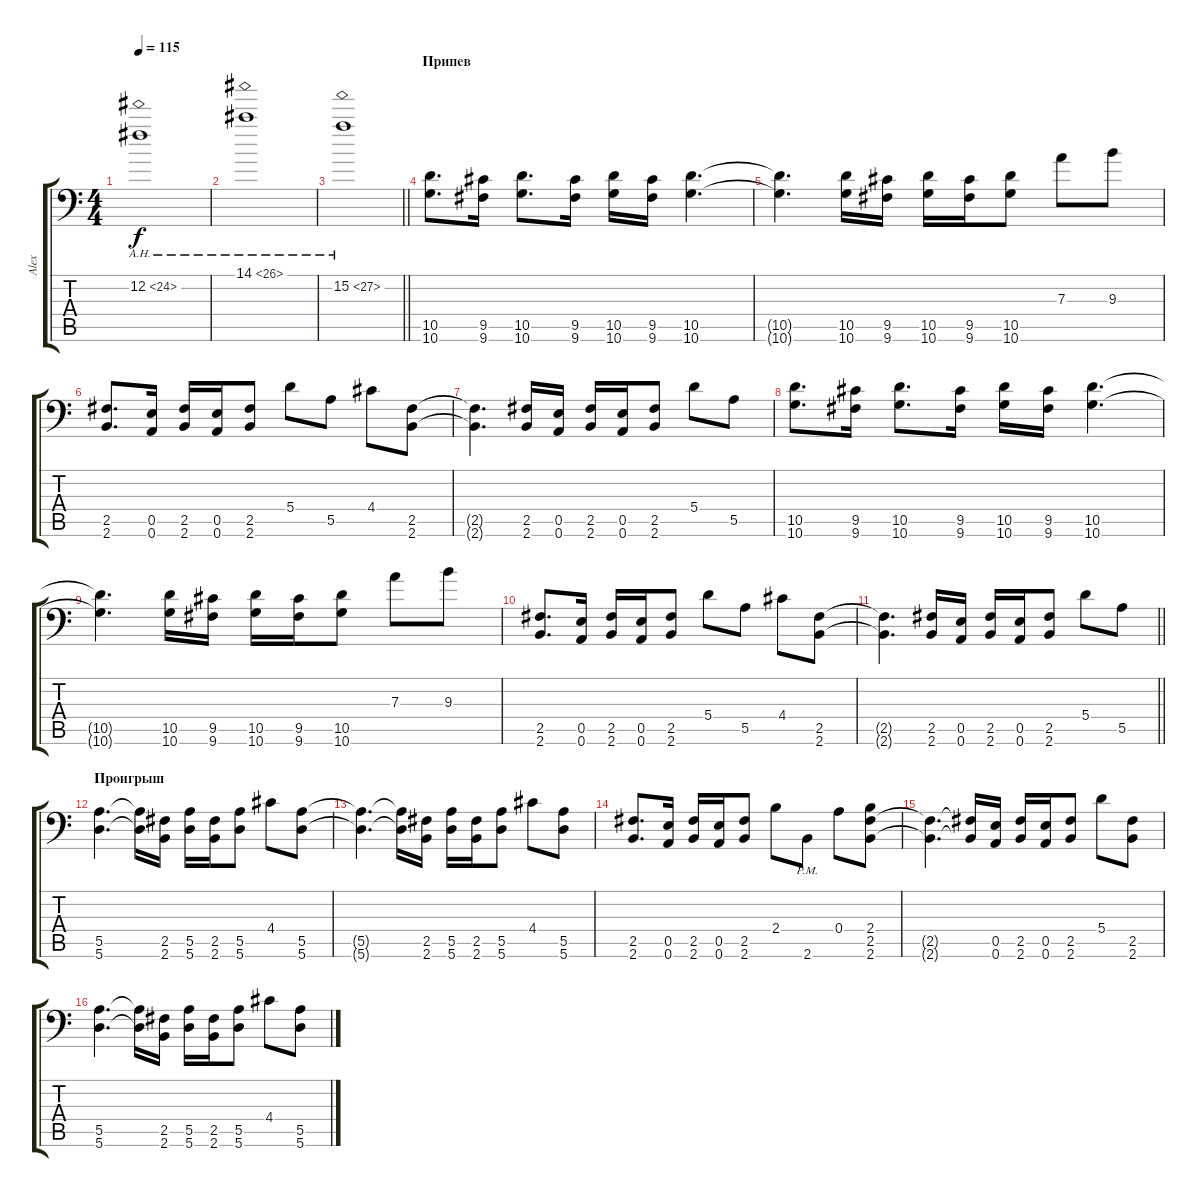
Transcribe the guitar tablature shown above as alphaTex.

\track ("Alex" "Alex") {instrument distortionguitar}
\staff {score tabs}
\tuning (B3 Gb3 D3 A2 E2 A1) {hide}
\ts (4 4)
\tempo 115
\clef f4
\ks c
12.2{ah 12}.1{dy f} |
14.1{ah 12}.1 |
\barLineRight lightlight
15.2{ah 12}.1 |
\section ("" "Припев")
(10.5 10.6).8{d instrument distortionguitar} (9.5 9.6).16 (10.5 10.6).8{d} (9.5 9.6).16 (10.5 10.6).16 (9.5 9.6).16 (10.5 10.6).4{d} |
(10.5{t} 10.6{t}).4{d} (10.5 10.6).16 (9.5 9.6).16 (10.5 10.6).16 (9.5 9.6).16 (10.5 10.6).8 7.3.8 9.3.8 |
(2.5 2.6).8{d} (0.5 0.6).16 (2.5 2.6).16 (0.5 0.6).16 (2.5 2.6).8 5.4.8 5.5.8 4.4.8 (2.5 2.6).8 |
(2.5{t} 2.6{t}).4{d} (2.5 2.6).16 (0.5 0.6).16 (2.5 2.6).16 (0.5 0.6).16 (2.5 2.6).8 5.4.8 5.5.8 |
(10.5 10.6).8{d} (9.5 9.6).16 (10.5 10.6).8{d} (9.5 9.6).16 (10.5 10.6).16 (9.5 9.6).16 (10.5 10.6).4{d} |
(10.5{t} 10.6{t}).4{d} (10.5 10.6).16 (9.5 9.6).16 (10.5 10.6).16 (9.5 9.6).16 (10.5 10.6).8 7.3.8 9.3.8 |
(2.5 2.6).8{d} (0.5 0.6).16 (2.5 2.6).16 (0.5 0.6).16 (2.5 2.6).8 5.4.8 5.5.8 4.4.8 (2.5 2.6).8 |
\barLineRight lightlight
(2.5{t} 2.6{t}).4{d} (2.5 2.6).16 (0.5 0.6).16 (2.5 2.6).16 (0.5 0.6).16 (2.5 2.6).8 5.4.8 5.5.8 |
\section ("" "Проигрыш")
(5.5 5.6).4{d} (5.5{t} 5.6{t}).16 (2.5 2.6).16 (5.5 5.6).16 (2.5 2.6).16 (5.5 5.6).8 4.4.8 (5.5 5.6).8 |
(5.5{t} 5.6{t}).4{d} (5.5{t} 5.6{t}).16 (2.5 2.6).16 (5.5 5.6).16 (2.5 2.6).16 (5.5 5.6).8 4.4.8 (5.5 5.6).8 |
(2.5 2.6).8{d} (0.5 0.6).16 (2.5 2.6).16 (0.5 0.6).16 (2.5 2.6).8 2.4.8 2.6{pm}.8 0.4.8 (2.4 2.5 2.6).8 |
(2.5{t} 2.6{t}).4{d} (2.5{t} 2.6{t}).16 (0.5 0.6).16 (2.5 2.6).16 (0.5 0.6).16 (2.5 2.6).8 5.4.8 (2.5 2.6).8 |
(5.5 5.6).4{d} (5.5{t} 5.6{t}).16 (2.5 2.6).16 (5.5 5.6).16 (2.5 2.6).16 (5.5 5.6).8 4.4.8 (5.5 5.6).8
